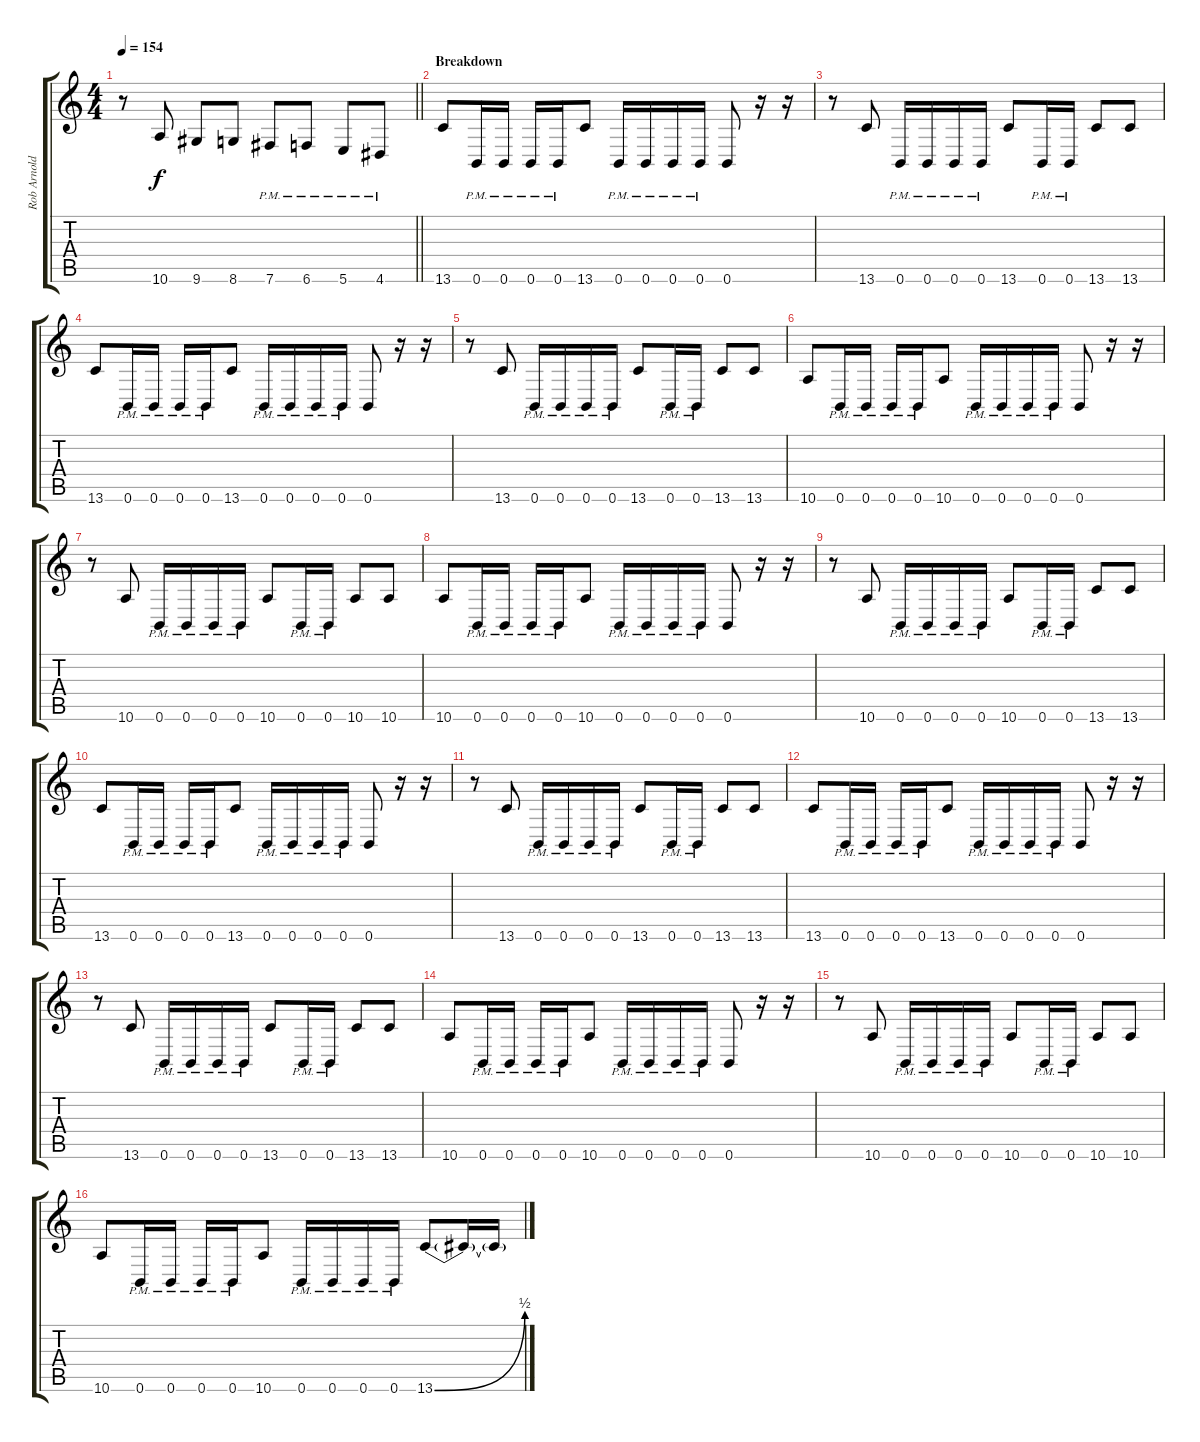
\track ("Rob Arnold" "Rob Arnold") {instrument distortionguitar}
\staff {score tabs}
\tuning (Db4 Ab3 E3 B2 Gb2 B1) {hide}
\ts (4 4)
\tempo 154
\clef g2
\barLineRight lightlight
\ks c
r.8{dy f} 10.6.8 9.6.8 8.6.8 7.6{pm}.8 6.6{pm}.8 5.6{pm}.8 4.6{pm}.8 |
\section ("" "Breakdown")
13.6.8 0.6{pm}.16 0.6{pm}.16 0.6{pm}.16 0.6{pm}.16 13.6.8 0.6{pm}.16 0.6{pm}.16 0.6{pm}.16 0.6{pm}.16 0.6.8 r.16 r.16 |
r.8 13.6.8 0.6{pm}.16 0.6{pm}.16 0.6{pm}.16 0.6{pm}.16 13.6.8 0.6{pm}.16 0.6{pm}.16 13.6.8 13.6.8 |
13.6.8 0.6{pm}.16 0.6{pm}.16 0.6{pm}.16 0.6{pm}.16 13.6.8 0.6{pm}.16 0.6{pm}.16 0.6{pm}.16 0.6{pm}.16 0.6.8 r.16 r.16 |
r.8 13.6.8 0.6{pm}.16 0.6{pm}.16 0.6{pm}.16 0.6{pm}.16 13.6.8 0.6{pm}.16 0.6{pm}.16 13.6.8 13.6.8 |
10.6.8 0.6{pm}.16 0.6{pm}.16 0.6{pm}.16 0.6{pm}.16 10.6.8 0.6{pm}.16 0.6{pm}.16 0.6{pm}.16 0.6{pm}.16 0.6.8 r.16 r.16 |
r.8 10.6.8 0.6{pm}.16 0.6{pm}.16 0.6{pm}.16 0.6{pm}.16 10.6.8 0.6{pm}.16 0.6{pm}.16 10.6.8 10.6.8 |
10.6.8 0.6{pm}.16 0.6{pm}.16 0.6{pm}.16 0.6{pm}.16 10.6.8 0.6{pm}.16 0.6{pm}.16 0.6{pm}.16 0.6{pm}.16 0.6.8 r.16 r.16 |
r.8 10.6.8 0.6{pm}.16 0.6{pm}.16 0.6{pm}.16 0.6{pm}.16 10.6.8 0.6{pm}.16 0.6{pm}.16 13.6.8 13.6.8 |
13.6.8 0.6{pm}.16 0.6{pm}.16 0.6{pm}.16 0.6{pm}.16 13.6.8 0.6{pm}.16 0.6{pm}.16 0.6{pm}.16 0.6{pm}.16 0.6.8 r.16 r.16 |
r.8 13.6.8 0.6{pm}.16 0.6{pm}.16 0.6{pm}.16 0.6{pm}.16 13.6.8 0.6{pm}.16 0.6{pm}.16 13.6.8 13.6.8 |
13.6.8 0.6{pm}.16 0.6{pm}.16 0.6{pm}.16 0.6{pm}.16 13.6.8 0.6{pm}.16 0.6{pm}.16 0.6{pm}.16 0.6{pm}.16 0.6.8 r.16 r.16 |
r.8 13.6.8 0.6{pm}.16 0.6{pm}.16 0.6{pm}.16 0.6{pm}.16 13.6.8 0.6{pm}.16 0.6{pm}.16 13.6.8 13.6.8 |
10.6.8 0.6{pm}.16 0.6{pm}.16 0.6{pm}.16 0.6{pm}.16 10.6.8 0.6{pm}.16 0.6{pm}.16 0.6{pm}.16 0.6{pm}.16 0.6.8 r.16 r.16 |
r.8 10.6.8 0.6{pm}.16 0.6{pm}.16 0.6{pm}.16 0.6{pm}.16 10.6.8 0.6{pm}.16 0.6{pm}.16 10.6.8 10.6.8 |
10.6.8 0.6{pm}.16 0.6{pm}.16 0.6{pm}.16 0.6{pm}.16 10.6.8 0.6{pm}.16 0.6{pm}.16 0.6{pm}.16 0.6{pm}.16 13.6{be (bend 0 0 60 2)}.8 13.6{t}.16 13.6{t}.16
